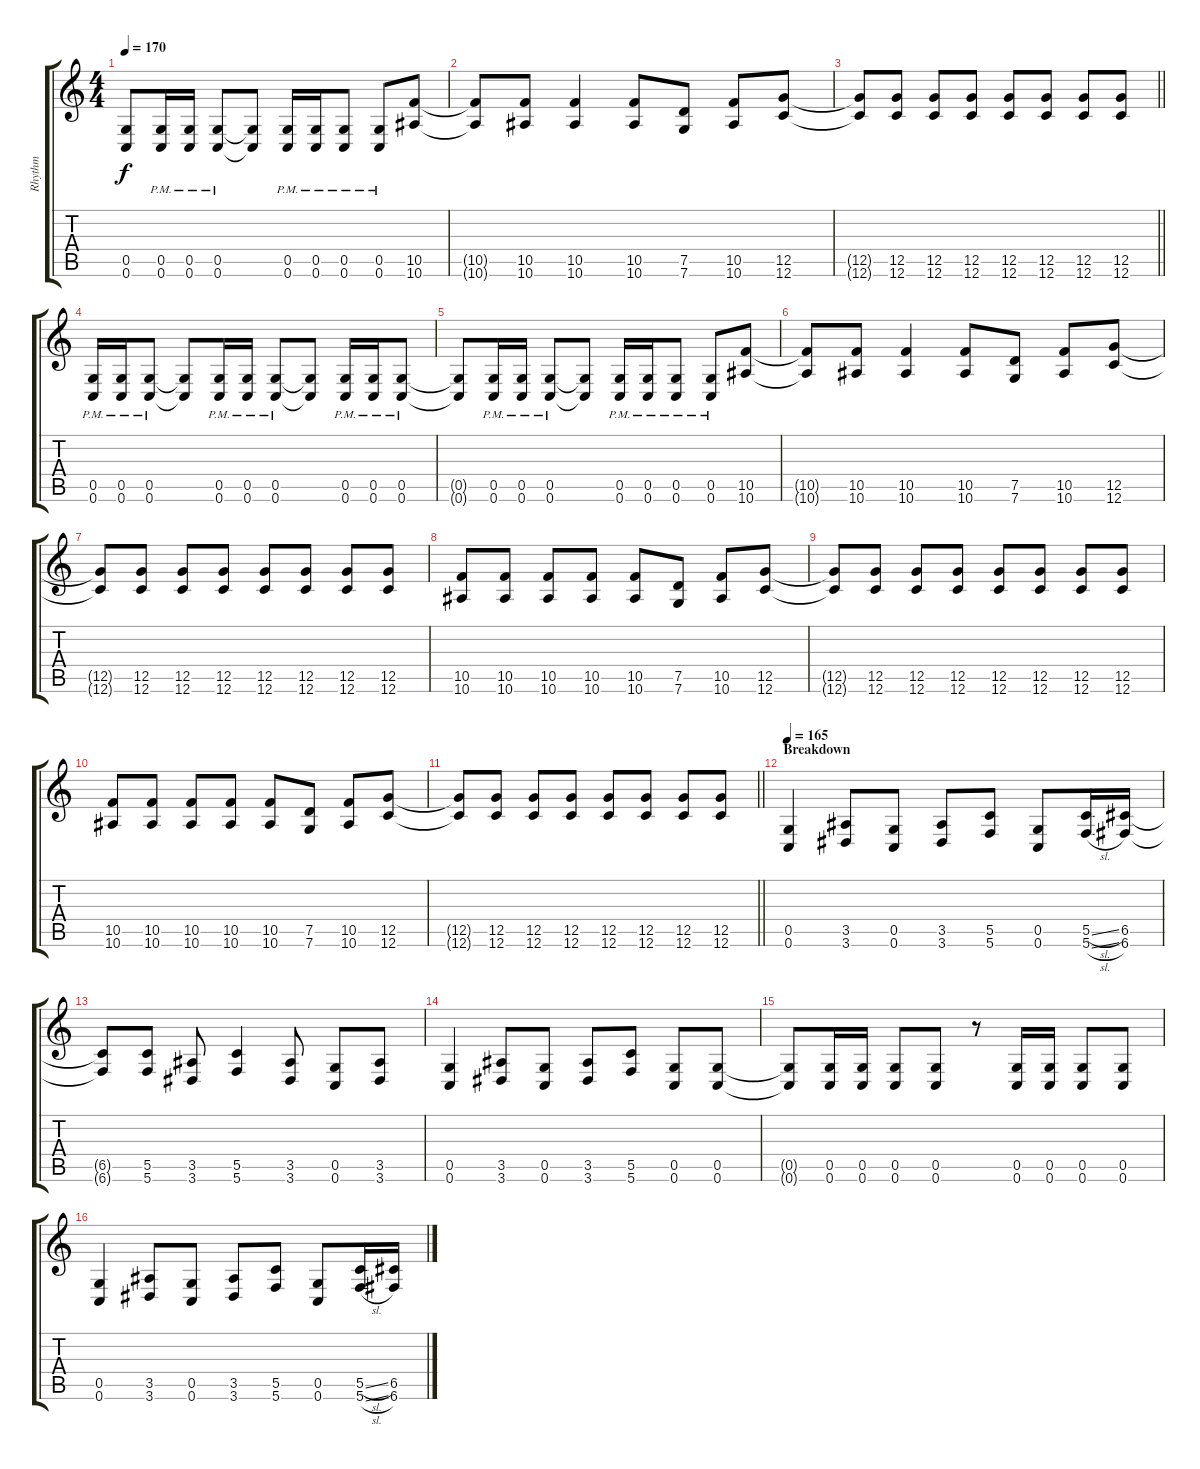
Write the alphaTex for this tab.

\track ("Rhythm" "Rhythm") {instrument distortionguitar}
\staff {score tabs}
\tuning (D4 A3 F3 C3 G2 C2) {hide}
\ts (4 4)
\tempo 170
\clef g2
\ks c
(0.5{t} 0.6{t}).8{dy f} (0.5{pm} 0.6{pm}).16 (0.5{pm} 0.6{pm}).16 (0.5{pm} 0.6{pm}).8 (0.5{t} 0.6{t}).8 (0.5{pm} 0.6{pm}).16 (0.5{pm} 0.6{pm}).16 (0.5{pm} 0.6{pm}).8 (0.5{pm} 0.6{pm}).8 (10.5 10.6).8 |
(10.5{t} 10.6{t}).8 (10.5 10.6).8 (10.5 10.6).4 (10.5 10.6).8 (7.5 7.6).8 (10.5 10.6).8 (12.5 12.6).8 |
\barLineRight lightlight
(12.5{t} 12.6{t}).8 (12.5 12.6).8 (12.5 12.6).8 (12.5 12.6).8 (12.5 12.6).8 (12.5 12.6).8 (12.5 12.6).8 (12.5 12.6).8 |
(0.5{pm} 0.6{pm}).16 (0.5{pm} 0.6{pm}).16 (0.5{pm} 0.6{pm}).8 (0.5{t} 0.6{t}).8 (0.5{pm} 0.6{pm}).16 (0.5{pm} 0.6{pm}).16 (0.5{pm} 0.6{pm}).8 (0.5{t} 0.6{t}).8 (0.5{pm} 0.6{pm}).16 (0.5{pm} 0.6{pm}).16 (0.5{pm} 0.6{pm}).8 |
(0.5{t} 0.6{t}).8 (0.5{pm} 0.6{pm}).16 (0.5{pm} 0.6{pm}).16 (0.5{pm} 0.6{pm}).8 (0.5{t} 0.6{t}).8 (0.5{pm} 0.6{pm}).16 (0.5{pm} 0.6{pm}).16 (0.5{pm} 0.6{pm}).8 (0.5{pm} 0.6{pm}).8 (10.5 10.6).8 |
(10.5{t} 10.6{t}).8 (10.5 10.6).8 (10.5 10.6).4 (10.5 10.6).8 (7.5 7.6).8 (10.5 10.6).8 (12.5 12.6).8 |
(12.5{t} 12.6{t}).8 (12.5 12.6).8 (12.5 12.6).8 (12.5 12.6).8 (12.5 12.6).8 (12.5 12.6).8 (12.5 12.6).8 (12.5 12.6).8 |
(10.5 10.6).8 (10.5 10.6).8 (10.5 10.6).8 (10.5 10.6).8 (10.5 10.6).8 (7.5 7.6).8 (10.5 10.6).8 (12.5 12.6).8 |
(12.5{t} 12.6{t}).8 (12.5 12.6).8 (12.5 12.6).8 (12.5 12.6).8 (12.5 12.6).8 (12.5 12.6).8 (12.5 12.6).8 (12.5 12.6).8 |
(10.5 10.6).8 (10.5 10.6).8 (10.5 10.6).8 (10.5 10.6).8 (10.5 10.6).8 (7.5 7.6).8 (10.5 10.6).8 (12.5 12.6).8 |
\barLineRight lightlight
(12.5{t} 12.6{t}).8 (12.5 12.6).8 (12.5 12.6).8 (12.5 12.6).8 (12.5 12.6).8 (12.5 12.6).8 (12.5 12.6).8 (12.5 12.6).8 |
\section ("" "Breakdown")
\tempo 165
(0.5 0.6).4 (3.5 3.6).8 (0.5 0.6).8 (3.5 3.6).8 (5.5 5.6).8 (0.5 0.6).8 (5.5{sl} 5.6{sl}).16 (6.5 6.6).16 |
(6.5{t} 6.6{t}).8 (5.5 5.6).8 (3.5 3.6).8 (5.5 5.6).4 (3.5 3.6).8 (0.5 0.6).8 (3.5 3.6).8 |
(0.5 0.6).4 (3.5 3.6).8 (0.5 0.6).8 (3.5 3.6).8 (5.5 5.6).8 (0.5 0.6).8 (0.5 0.6).8 |
(0.5{t} 0.6{t}).8 (0.5 0.6).16 (0.5 0.6).16 (0.5 0.6).8 (0.5 0.6).8 r.8 (0.5 0.6).16 (0.5 0.6).16 (0.5 0.6).8 (0.5 0.6).8 |
(0.5 0.6).4 (3.5 3.6).8 (0.5 0.6).8 (3.5 3.6).8 (5.5 5.6).8 (0.5 0.6).8 (5.5{sl} 5.6{sl}).16 (6.5 6.6).16
